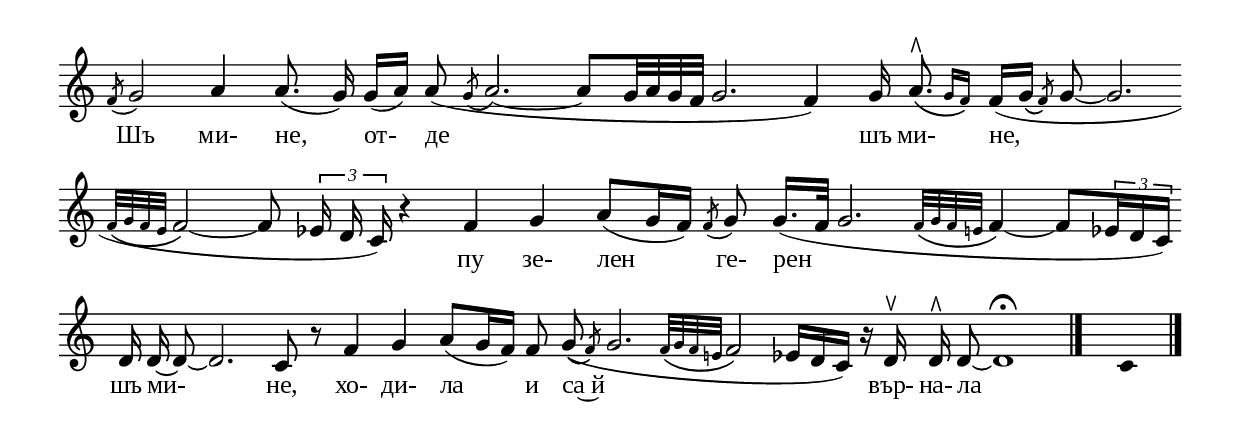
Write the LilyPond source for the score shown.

%{
td_180_2_04b
%}

\include "td-preamble.ly"

\score {
\relative c' {
%%\tempo 4 = 69
\cadenzaOn
\acciaccatura f8 g2 a4 a8.\noBeam( g16) g[( a]) 
a8\noBeam( \grace { \stdB g\( \stdE } a2.\)~ a8[ g32 a g f] g2. f4) g16\noBeam
\afterGrace a8.^\rtoe\( { g16[ f]\) }
\bar ""
f16[( \afterGrace g]\( { \stdB f8\) \stdE } g~ g2. \bar ""
\grace { f32[\( g f e] } f2\)~ 
f8 \times 2/3 { ees16 d c]) } r4 \bar ""
f g a8[( g16 f]) \acciaccatura f8 g\noBeam \bar ""
g16.[( f32] g2.
\bar ""
\grace { f32[\( g f e] } f4\)~ f8[ \times 2/3 { ees!16 d c]) } \bar ""
d16 d\noBeam~ d8~ d2. c8 r \bar "" f4 g a8[( g16 f]) f8\noBeam \bar ""
\afterGrace g(\( { \stdB f\) \stdE } g2.
\bar ""
\grace { f32[\( g f e] } f2\) ees!16[ d c]) r d^\ltoe d\noBeam^\rtoe d8~ d1\fermata
 \bar "|." 
s4 \fixB c
 \bar "|." 
}
\addlyrics { Шъ ми- не, от- де шъ ми- не, пу зе- лен ге- рен шъ ми- не,
хо- ди- ла и са~й вър- на- ла }
%
\layout {
   \context { 
	    \Staff \remove "Time_signature_engraver" } 
  indent = #0
  line-width = 190\mm
  ragged-right=##f
}
%
\midi { 
	\context {
		\Score tempoWholesPerMinute = #(ly:make-moment 69 4)
		}
	}
}
%
\header{
%%  opus = "ТД-180,2,4"
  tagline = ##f
}


